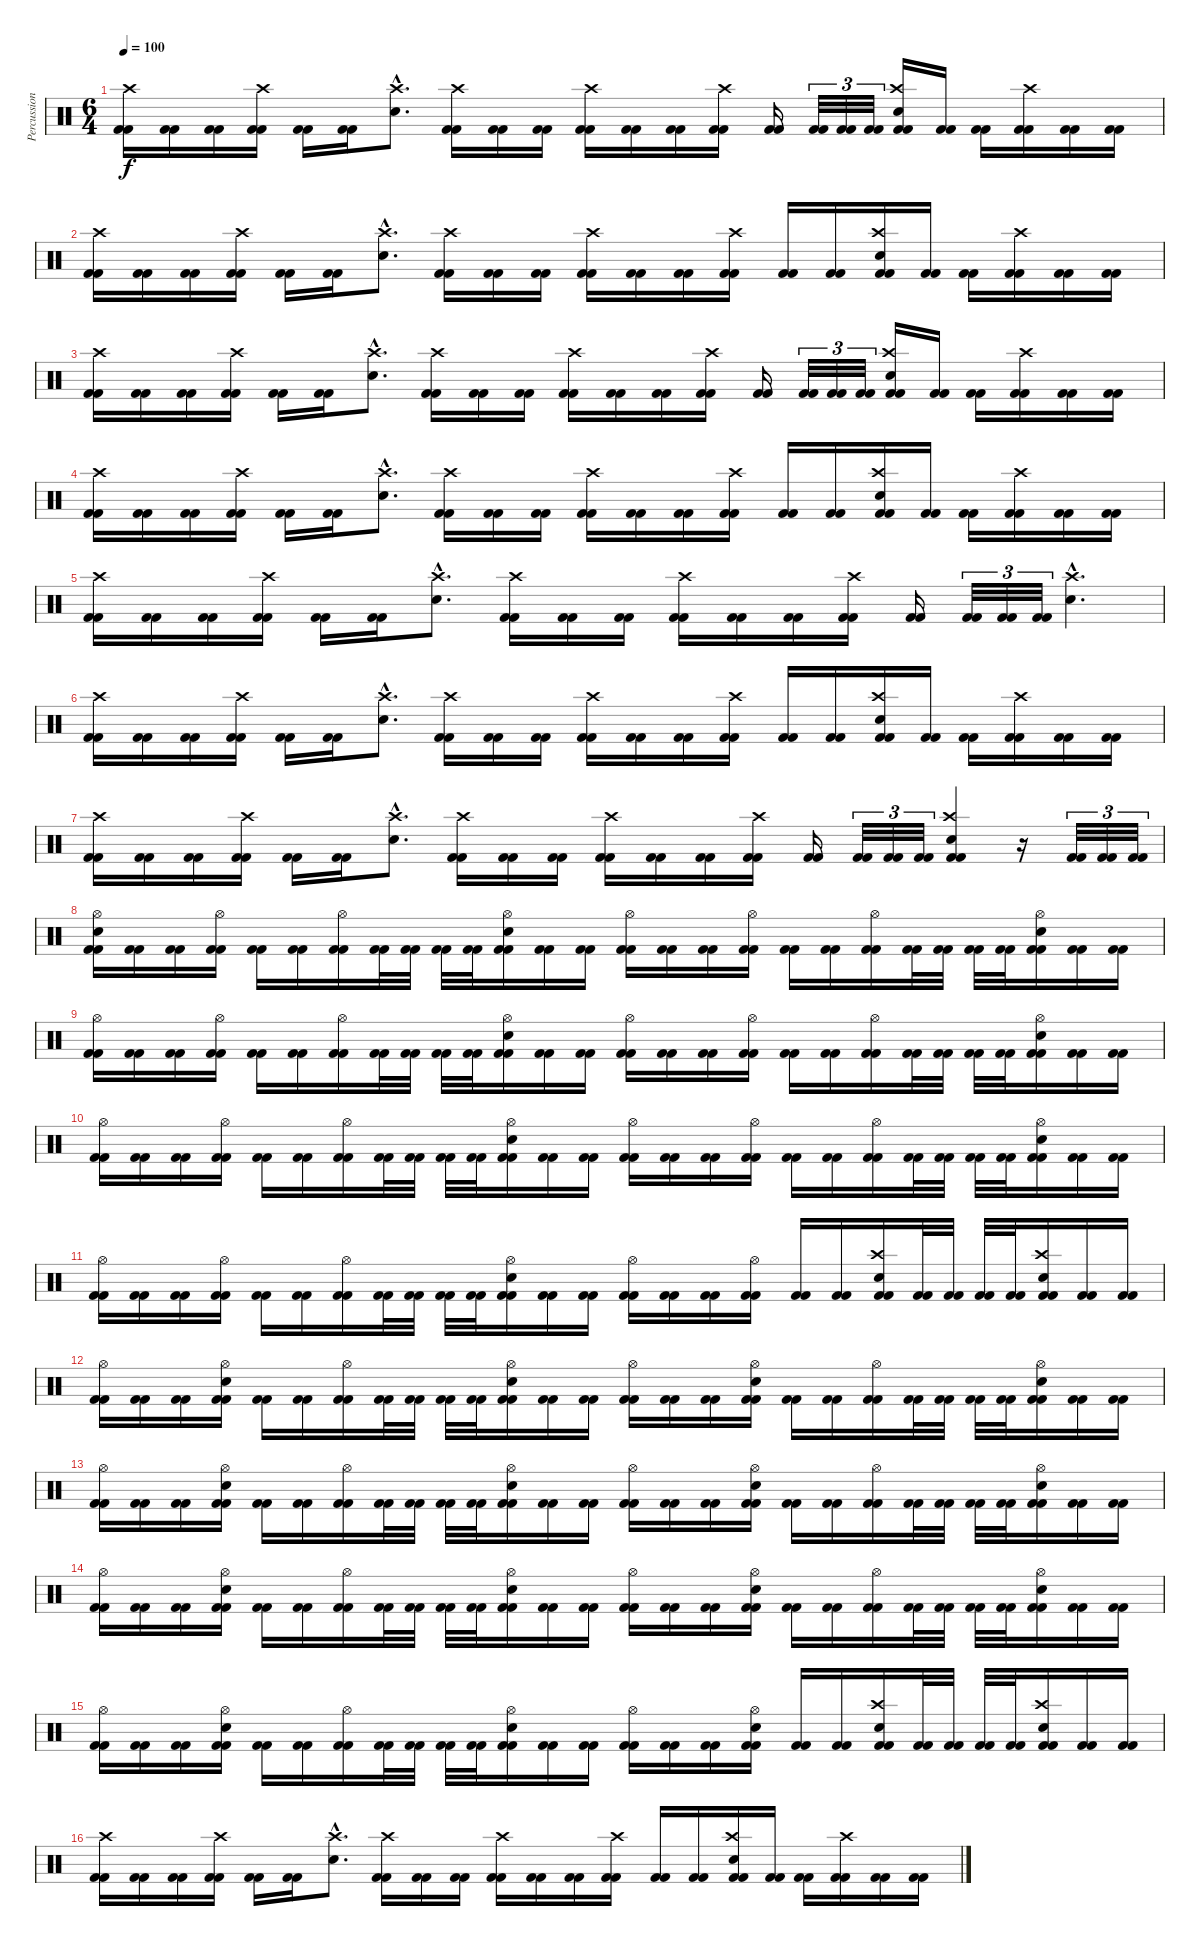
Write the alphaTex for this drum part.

\track ("Percussion" "Percussion") {instrument percussion}
\staff {score}
\articulation defaults
\ts (6 4)
\tempo 100
\clef neutral
\ks c
("Kick (hit) 2" "Kick (hit) 2" "Crash high (hit)").16{dy f} ("Kick (hit) 2" "Kick (hit) 2").16 ("Kick (hit) 2" "Kick (hit) 2").16 ("Kick (hit) 2" "Kick (hit) 2" "Crash high (hit)").16 ("Kick (hit) 2" "Kick (hit) 2").16 ("Kick (hit) 2" "Kick (hit) 2").16 ("Electric Snare (hit)"{hac} "Crash high (hit)"{hac}).8{d} ("Kick (hit) 2" "Kick (hit) 2" "Crash high (hit)").16 ("Kick (hit) 2" "Kick (hit) 2").16 ("Kick (hit) 2" "Kick (hit) 2").16 ("Kick (hit) 2" "Kick (hit) 2" "Crash high (hit)").16 ("Kick (hit) 2" "Kick (hit) 2").16 ("Kick (hit) 2" "Kick (hit) 2").16 ("Kick (hit) 2" "Kick (hit) 2" "Crash high (hit)").16 ("Kick (hit) 2" "Kick (hit) 2").16 ("Kick (hit) 2" "Kick (hit) 2").32{tu (3 2)} ("Kick (hit) 2" "Kick (hit) 2").32{tu (3 2)} ("Kick (hit) 2" "Kick (hit) 2").32{tu (3 2)} ("Kick (hit) 2" "Kick (hit) 2" "Electric Snare (hit)" "Crash high (hit)").16 ("Kick (hit) 2" "Kick (hit) 2").16 ("Kick (hit) 2" "Kick (hit) 2").16 ("Kick (hit) 2" "Kick (hit) 2" "Crash high (hit)").16 ("Kick (hit) 2" "Kick (hit) 2").16 ("Kick (hit) 2" "Kick (hit) 2").16 |
("Kick (hit) 2" "Kick (hit) 2" "Crash high (hit)").16 ("Kick (hit) 2" "Kick (hit) 2").16 ("Kick (hit) 2" "Kick (hit) 2").16 ("Kick (hit) 2" "Kick (hit) 2" "Crash high (hit)").16 ("Kick (hit) 2" "Kick (hit) 2").16 ("Kick (hit) 2" "Kick (hit) 2").16 ("Electric Snare (hit)"{hac} "Crash high (hit)"{hac}).8{d} ("Kick (hit) 2" "Kick (hit) 2" "Crash high (hit)").16 ("Kick (hit) 2" "Kick (hit) 2").16 ("Kick (hit) 2" "Kick (hit) 2").16 ("Kick (hit) 2" "Kick (hit) 2" "Crash high (hit)").16 ("Kick (hit) 2" "Kick (hit) 2").16 ("Kick (hit) 2" "Kick (hit) 2").16 ("Kick (hit) 2" "Kick (hit) 2" "Crash high (hit)").16 ("Kick (hit) 2" "Kick (hit) 2").16 ("Kick (hit) 2" "Kick (hit) 2").16 ("Kick (hit) 2" "Kick (hit) 2" "Electric Snare (hit)" "Crash high (hit)").16 ("Kick (hit) 2" "Kick (hit) 2").16 ("Kick (hit) 2" "Kick (hit) 2").16 ("Kick (hit) 2" "Kick (hit) 2" "Crash high (hit)").16 ("Kick (hit) 2" "Kick (hit) 2").16 ("Kick (hit) 2" "Kick (hit) 2").16 |
("Kick (hit) 2" "Kick (hit) 2" "Crash high (hit)").16 ("Kick (hit) 2" "Kick (hit) 2").16 ("Kick (hit) 2" "Kick (hit) 2").16 ("Kick (hit) 2" "Kick (hit) 2" "Crash high (hit)").16 ("Kick (hit) 2" "Kick (hit) 2").16 ("Kick (hit) 2" "Kick (hit) 2").16 ("Electric Snare (hit)"{hac} "Crash high (hit)"{hac}).8{d} ("Kick (hit) 2" "Kick (hit) 2" "Crash high (hit)").16 ("Kick (hit) 2" "Kick (hit) 2").16 ("Kick (hit) 2" "Kick (hit) 2").16 ("Kick (hit) 2" "Kick (hit) 2" "Crash high (hit)").16 ("Kick (hit) 2" "Kick (hit) 2").16 ("Kick (hit) 2" "Kick (hit) 2").16 ("Kick (hit) 2" "Kick (hit) 2" "Crash high (hit)").16 ("Kick (hit) 2" "Kick (hit) 2").16 ("Kick (hit) 2" "Kick (hit) 2").32{tu (3 2)} ("Kick (hit) 2" "Kick (hit) 2").32{tu (3 2)} ("Kick (hit) 2" "Kick (hit) 2").32{tu (3 2)} ("Kick (hit) 2" "Kick (hit) 2" "Electric Snare (hit)" "Crash high (hit)").16 ("Kick (hit) 2" "Kick (hit) 2").16 ("Kick (hit) 2" "Kick (hit) 2").16 ("Kick (hit) 2" "Kick (hit) 2" "Crash high (hit)").16 ("Kick (hit) 2" "Kick (hit) 2").16 ("Kick (hit) 2" "Kick (hit) 2").16 |
("Kick (hit) 2" "Kick (hit) 2" "Crash high (hit)").16 ("Kick (hit) 2" "Kick (hit) 2").16 ("Kick (hit) 2" "Kick (hit) 2").16 ("Kick (hit) 2" "Kick (hit) 2" "Crash high (hit)").16 ("Kick (hit) 2" "Kick (hit) 2").16 ("Kick (hit) 2" "Kick (hit) 2").16 ("Electric Snare (hit)"{hac} "Crash high (hit)"{hac}).8{d} ("Kick (hit) 2" "Kick (hit) 2" "Crash high (hit)").16 ("Kick (hit) 2" "Kick (hit) 2").16 ("Kick (hit) 2" "Kick (hit) 2").16 ("Kick (hit) 2" "Kick (hit) 2" "Crash high (hit)").16 ("Kick (hit) 2" "Kick (hit) 2").16 ("Kick (hit) 2" "Kick (hit) 2").16 ("Kick (hit) 2" "Kick (hit) 2" "Crash high (hit)").16 ("Kick (hit) 2" "Kick (hit) 2").16 ("Kick (hit) 2" "Kick (hit) 2").16 ("Kick (hit) 2" "Kick (hit) 2" "Electric Snare (hit)" "Crash high (hit)").16 ("Kick (hit) 2" "Kick (hit) 2").16 ("Kick (hit) 2" "Kick (hit) 2").16 ("Kick (hit) 2" "Kick (hit) 2" "Crash high (hit)").16 ("Kick (hit) 2" "Kick (hit) 2").16 ("Kick (hit) 2" "Kick (hit) 2").16 |
("Kick (hit) 2" "Kick (hit) 2" "Crash high (hit)").16 ("Kick (hit) 2" "Kick (hit) 2").16 ("Kick (hit) 2" "Kick (hit) 2").16 ("Kick (hit) 2" "Kick (hit) 2" "Crash high (hit)").16 ("Kick (hit) 2" "Kick (hit) 2").16 ("Kick (hit) 2" "Kick (hit) 2").16 ("Electric Snare (hit)"{hac} "Crash high (hit)"{hac}).8{d} ("Kick (hit) 2" "Kick (hit) 2" "Crash high (hit)").16 ("Kick (hit) 2" "Kick (hit) 2").16 ("Kick (hit) 2" "Kick (hit) 2").16 ("Kick (hit) 2" "Kick (hit) 2" "Crash high (hit)").16 ("Kick (hit) 2" "Kick (hit) 2").16 ("Kick (hit) 2" "Kick (hit) 2").16 ("Kick (hit) 2" "Kick (hit) 2" "Crash high (hit)").16 ("Kick (hit) 2" "Kick (hit) 2").16 ("Kick (hit) 2" "Kick (hit) 2").32{tu (3 2)} ("Kick (hit) 2" "Kick (hit) 2").32{tu (3 2)} ("Kick (hit) 2" "Kick (hit) 2").32{tu (3 2)} ("Electric Snare (hit)"{hac} "Crash high (hit)"{hac}).4{d} |
("Kick (hit) 2" "Kick (hit) 2" "Crash high (hit)").16 ("Kick (hit) 2" "Kick (hit) 2").16 ("Kick (hit) 2" "Kick (hit) 2").16 ("Kick (hit) 2" "Kick (hit) 2" "Crash high (hit)").16 ("Kick (hit) 2" "Kick (hit) 2").16 ("Kick (hit) 2" "Kick (hit) 2").16 ("Electric Snare (hit)"{hac} "Crash high (hit)"{hac}).8{d} ("Kick (hit) 2" "Kick (hit) 2" "Crash high (hit)").16 ("Kick (hit) 2" "Kick (hit) 2").16 ("Kick (hit) 2" "Kick (hit) 2").16 ("Kick (hit) 2" "Kick (hit) 2" "Crash high (hit)").16 ("Kick (hit) 2" "Kick (hit) 2").16 ("Kick (hit) 2" "Kick (hit) 2").16 ("Kick (hit) 2" "Kick (hit) 2" "Crash high (hit)").16 ("Kick (hit) 2" "Kick (hit) 2").16 ("Kick (hit) 2" "Kick (hit) 2").16 ("Kick (hit) 2" "Kick (hit) 2" "Electric Snare (hit)" "Crash high (hit)").16 ("Kick (hit) 2" "Kick (hit) 2").16 ("Kick (hit) 2" "Kick (hit) 2").16 ("Kick (hit) 2" "Kick (hit) 2" "Crash high (hit)").16 ("Kick (hit) 2" "Kick (hit) 2").16 ("Kick (hit) 2" "Kick (hit) 2").16 |
("Kick (hit) 2" "Kick (hit) 2" "Crash high (hit)").16 ("Kick (hit) 2" "Kick (hit) 2").16 ("Kick (hit) 2" "Kick (hit) 2").16 ("Kick (hit) 2" "Kick (hit) 2" "Crash high (hit)").16 ("Kick (hit) 2" "Kick (hit) 2").16 ("Kick (hit) 2" "Kick (hit) 2").16 ("Electric Snare (hit)"{hac} "Crash high (hit)"{hac}).8{d} ("Kick (hit) 2" "Kick (hit) 2" "Crash high (hit)").16 ("Kick (hit) 2" "Kick (hit) 2").16 ("Kick (hit) 2" "Kick (hit) 2").16 ("Kick (hit) 2" "Kick (hit) 2" "Crash high (hit)").16 ("Kick (hit) 2" "Kick (hit) 2").16 ("Kick (hit) 2" "Kick (hit) 2").16 ("Kick (hit) 2" "Kick (hit) 2" "Crash high (hit)").16 ("Kick (hit) 2" "Kick (hit) 2").16 ("Kick (hit) 2" "Kick (hit) 2").32{tu (3 2)} ("Kick (hit) 2" "Kick (hit) 2").32{tu (3 2)} ("Kick (hit) 2" "Kick (hit) 2").32{tu (3 2)} ("Kick (hit) 2" "Kick (hit) 2" "Electric Snare (hit)" "Crash high (hit)").4 r.16 ("Kick (hit) 2" "Kick (hit) 2").32{tu (3 2)} ("Kick (hit) 2" "Kick (hit) 2").32{tu (3 2)} ("Kick (hit) 2" "Kick (hit) 2").32{tu (3 2)} |
("Kick (hit) 2" "Kick (hit) 2" "Electric Snare (hit)" "Hi-Hat (open)").16 ("Kick (hit) 2" "Kick (hit) 2").16 ("Kick (hit) 2" "Kick (hit) 2").16 ("Kick (hit) 2" "Kick (hit) 2" "Hi-Hat (open)").16 ("Kick (hit) 2" "Kick (hit) 2").16 ("Kick (hit) 2" "Kick (hit) 2").16 ("Kick (hit) 2" "Kick (hit) 2" "Hi-Hat (open)").16 ("Kick (hit) 2" "Kick (hit) 2").32 ("Kick (hit) 2" "Kick (hit) 2").32 ("Kick (hit) 2" "Kick (hit) 2").32 ("Kick (hit) 2" "Kick (hit) 2").32 ("Kick (hit) 2" "Kick (hit) 2" "Electric Snare (hit)" "Hi-Hat (open)").16 ("Kick (hit) 2" "Kick (hit) 2").16 ("Kick (hit) 2" "Kick (hit) 2").16 ("Kick (hit) 2" "Kick (hit) 2" "Hi-Hat (open)").16 ("Kick (hit) 2" "Kick (hit) 2").16 ("Kick (hit) 2" "Kick (hit) 2").16 ("Kick (hit) 2" "Kick (hit) 2" "Hi-Hat (open)").16 ("Kick (hit) 2" "Kick (hit) 2").16 ("Kick (hit) 2" "Kick (hit) 2").16 ("Kick (hit) 2" "Kick (hit) 2" "Hi-Hat (open)").16 ("Kick (hit) 2" "Kick (hit) 2").32 ("Kick (hit) 2" "Kick (hit) 2").32 ("Kick (hit) 2" "Kick (hit) 2").32 ("Kick (hit) 2" "Kick (hit) 2").32 ("Kick (hit) 2" "Kick (hit) 2" "Electric Snare (hit)" "Hi-Hat (open)").16 ("Kick (hit) 2" "Kick (hit) 2").16 ("Kick (hit) 2" "Kick (hit) 2").16 |
("Kick (hit) 2" "Kick (hit) 2" "Hi-Hat (open)").16 ("Kick (hit) 2" "Kick (hit) 2").16 ("Kick (hit) 2" "Kick (hit) 2").16 ("Kick (hit) 2" "Kick (hit) 2" "Hi-Hat (open)").16 ("Kick (hit) 2" "Kick (hit) 2").16 ("Kick (hit) 2" "Kick (hit) 2").16 ("Kick (hit) 2" "Kick (hit) 2" "Hi-Hat (open)").16 ("Kick (hit) 2" "Kick (hit) 2").32 ("Kick (hit) 2" "Kick (hit) 2").32 ("Kick (hit) 2" "Kick (hit) 2").32 ("Kick (hit) 2" "Kick (hit) 2").32 ("Kick (hit) 2" "Kick (hit) 2" "Electric Snare (hit)" "Hi-Hat (open)").16 ("Kick (hit) 2" "Kick (hit) 2").16 ("Kick (hit) 2" "Kick (hit) 2").16 ("Kick (hit) 2" "Kick (hit) 2" "Hi-Hat (open)").16 ("Kick (hit) 2" "Kick (hit) 2").16 ("Kick (hit) 2" "Kick (hit) 2").16 ("Kick (hit) 2" "Kick (hit) 2" "Hi-Hat (open)").16 ("Kick (hit) 2" "Kick (hit) 2").16 ("Kick (hit) 2" "Kick (hit) 2").16 ("Kick (hit) 2" "Kick (hit) 2" "Hi-Hat (open)").16 ("Kick (hit) 2" "Kick (hit) 2").32 ("Kick (hit) 2" "Kick (hit) 2").32 ("Kick (hit) 2" "Kick (hit) 2").32 ("Kick (hit) 2" "Kick (hit) 2").32 ("Kick (hit) 2" "Kick (hit) 2" "Electric Snare (hit)" "Hi-Hat (open)").16 ("Kick (hit) 2" "Kick (hit) 2").16 ("Kick (hit) 2" "Kick (hit) 2").16 |
("Kick (hit) 2" "Kick (hit) 2" "Hi-Hat (open)").16 ("Kick (hit) 2" "Kick (hit) 2").16 ("Kick (hit) 2" "Kick (hit) 2").16 ("Kick (hit) 2" "Kick (hit) 2" "Hi-Hat (open)").16 ("Kick (hit) 2" "Kick (hit) 2").16 ("Kick (hit) 2" "Kick (hit) 2").16 ("Kick (hit) 2" "Kick (hit) 2" "Hi-Hat (open)").16 ("Kick (hit) 2" "Kick (hit) 2").32 ("Kick (hit) 2" "Kick (hit) 2").32 ("Kick (hit) 2" "Kick (hit) 2").32 ("Kick (hit) 2" "Kick (hit) 2").32 ("Kick (hit) 2" "Kick (hit) 2" "Electric Snare (hit)" "Hi-Hat (open)").16 ("Kick (hit) 2" "Kick (hit) 2").16 ("Kick (hit) 2" "Kick (hit) 2").16 ("Kick (hit) 2" "Kick (hit) 2" "Hi-Hat (open)").16 ("Kick (hit) 2" "Kick (hit) 2").16 ("Kick (hit) 2" "Kick (hit) 2").16 ("Kick (hit) 2" "Kick (hit) 2" "Hi-Hat (open)").16 ("Kick (hit) 2" "Kick (hit) 2").16 ("Kick (hit) 2" "Kick (hit) 2").16 ("Kick (hit) 2" "Kick (hit) 2" "Hi-Hat (open)").16 ("Kick (hit) 2" "Kick (hit) 2").32 ("Kick (hit) 2" "Kick (hit) 2").32 ("Kick (hit) 2" "Kick (hit) 2").32 ("Kick (hit) 2" "Kick (hit) 2").32 ("Kick (hit) 2" "Kick (hit) 2" "Electric Snare (hit)" "Hi-Hat (open)").16 ("Kick (hit) 2" "Kick (hit) 2").16 ("Kick (hit) 2" "Kick (hit) 2").16 |
("Kick (hit) 2" "Kick (hit) 2" "Hi-Hat (open)").16 ("Kick (hit) 2" "Kick (hit) 2").16 ("Kick (hit) 2" "Kick (hit) 2").16 ("Kick (hit) 2" "Kick (hit) 2" "Hi-Hat (open)").16 ("Kick (hit) 2" "Kick (hit) 2").16 ("Kick (hit) 2" "Kick (hit) 2").16 ("Kick (hit) 2" "Kick (hit) 2" "Hi-Hat (open)").16 ("Kick (hit) 2" "Kick (hit) 2").32 ("Kick (hit) 2" "Kick (hit) 2").32 ("Kick (hit) 2" "Kick (hit) 2").32 ("Kick (hit) 2" "Kick (hit) 2").32 ("Kick (hit) 2" "Kick (hit) 2" "Electric Snare (hit)" "Hi-Hat (open)").16 ("Kick (hit) 2" "Kick (hit) 2").16 ("Kick (hit) 2" "Kick (hit) 2").16 ("Kick (hit) 2" "Kick (hit) 2" "Hi-Hat (open)").16 ("Kick (hit) 2" "Kick (hit) 2").16 ("Kick (hit) 2" "Kick (hit) 2").16 ("Kick (hit) 2" "Kick (hit) 2" "Hi-Hat (open)").16 ("Kick (hit) 2" "Kick (hit) 2").16 ("Kick (hit) 2" "Kick (hit) 2").16 ("Kick (hit) 2" "Kick (hit) 2" "Electric Snare (hit)" "Crash high (hit)").16 ("Kick (hit) 2" "Kick (hit) 2").32 ("Kick (hit) 2" "Kick (hit) 2").32 ("Kick (hit) 2" "Kick (hit) 2").32 ("Kick (hit) 2" "Kick (hit) 2").32 ("Kick (hit) 2" "Kick (hit) 2" "Electric Snare (hit)" "Crash high (hit)").16 ("Kick (hit) 2" "Kick (hit) 2").16 ("Kick (hit) 2" "Kick (hit) 2").16 |
("Kick (hit) 2" "Kick (hit) 2" "Hi-Hat (open)").16 ("Kick (hit) 2" "Kick (hit) 2").16 ("Kick (hit) 2" "Kick (hit) 2").16 ("Kick (hit) 2" "Kick (hit) 2" "Electric Snare (hit)" "Hi-Hat (open)").16 ("Kick (hit) 2" "Kick (hit) 2").16 ("Kick (hit) 2" "Kick (hit) 2").16 ("Kick (hit) 2" "Kick (hit) 2" "Hi-Hat (open)").16 ("Kick (hit) 2" "Kick (hit) 2").32 ("Kick (hit) 2" "Kick (hit) 2").32 ("Kick (hit) 2" "Kick (hit) 2").32 ("Kick (hit) 2" "Kick (hit) 2").32 ("Kick (hit) 2" "Kick (hit) 2" "Electric Snare (hit)" "Hi-Hat (open)").16 ("Kick (hit) 2" "Kick (hit) 2").16 ("Kick (hit) 2" "Kick (hit) 2").16 ("Kick (hit) 2" "Kick (hit) 2" "Hi-Hat (open)").16 ("Kick (hit) 2" "Kick (hit) 2").16 ("Kick (hit) 2" "Kick (hit) 2").16 ("Kick (hit) 2" "Kick (hit) 2" "Electric Snare (hit)" "Hi-Hat (open)").16 ("Kick (hit) 2" "Kick (hit) 2").16 ("Kick (hit) 2" "Kick (hit) 2").16 ("Kick (hit) 2" "Kick (hit) 2" "Hi-Hat (open)").16 ("Kick (hit) 2" "Kick (hit) 2").32 ("Kick (hit) 2" "Kick (hit) 2").32 ("Kick (hit) 2" "Kick (hit) 2").32 ("Kick (hit) 2" "Kick (hit) 2").32 ("Kick (hit) 2" "Kick (hit) 2" "Electric Snare (hit)" "Hi-Hat (open)").16 ("Kick (hit) 2" "Kick (hit) 2").16 ("Kick (hit) 2" "Kick (hit) 2").16 |
("Kick (hit) 2" "Kick (hit) 2" "Hi-Hat (open)").16 ("Kick (hit) 2" "Kick (hit) 2").16 ("Kick (hit) 2" "Kick (hit) 2").16 ("Kick (hit) 2" "Kick (hit) 2" "Electric Snare (hit)" "Hi-Hat (open)").16 ("Kick (hit) 2" "Kick (hit) 2").16 ("Kick (hit) 2" "Kick (hit) 2").16 ("Kick (hit) 2" "Kick (hit) 2" "Hi-Hat (open)").16 ("Kick (hit) 2" "Kick (hit) 2").32 ("Kick (hit) 2" "Kick (hit) 2").32 ("Kick (hit) 2" "Kick (hit) 2").32 ("Kick (hit) 2" "Kick (hit) 2").32 ("Kick (hit) 2" "Kick (hit) 2" "Electric Snare (hit)" "Hi-Hat (open)").16 ("Kick (hit) 2" "Kick (hit) 2").16 ("Kick (hit) 2" "Kick (hit) 2").16 ("Kick (hit) 2" "Kick (hit) 2" "Hi-Hat (open)").16 ("Kick (hit) 2" "Kick (hit) 2").16 ("Kick (hit) 2" "Kick (hit) 2").16 ("Kick (hit) 2" "Kick (hit) 2" "Electric Snare (hit)" "Hi-Hat (open)").16 ("Kick (hit) 2" "Kick (hit) 2").16 ("Kick (hit) 2" "Kick (hit) 2").16 ("Kick (hit) 2" "Kick (hit) 2" "Hi-Hat (open)").16 ("Kick (hit) 2" "Kick (hit) 2").32 ("Kick (hit) 2" "Kick (hit) 2").32 ("Kick (hit) 2" "Kick (hit) 2").32 ("Kick (hit) 2" "Kick (hit) 2").32 ("Kick (hit) 2" "Kick (hit) 2" "Electric Snare (hit)" "Hi-Hat (open)").16 ("Kick (hit) 2" "Kick (hit) 2").16 ("Kick (hit) 2" "Kick (hit) 2").16 |
("Kick (hit) 2" "Kick (hit) 2" "Hi-Hat (open)").16 ("Kick (hit) 2" "Kick (hit) 2").16 ("Kick (hit) 2" "Kick (hit) 2").16 ("Kick (hit) 2" "Kick (hit) 2" "Electric Snare (hit)" "Hi-Hat (open)").16 ("Kick (hit) 2" "Kick (hit) 2").16 ("Kick (hit) 2" "Kick (hit) 2").16 ("Kick (hit) 2" "Kick (hit) 2" "Hi-Hat (open)").16 ("Kick (hit) 2" "Kick (hit) 2").32 ("Kick (hit) 2" "Kick (hit) 2").32 ("Kick (hit) 2" "Kick (hit) 2").32 ("Kick (hit) 2" "Kick (hit) 2").32 ("Kick (hit) 2" "Kick (hit) 2" "Electric Snare (hit)" "Hi-Hat (open)").16 ("Kick (hit) 2" "Kick (hit) 2").16 ("Kick (hit) 2" "Kick (hit) 2").16 ("Kick (hit) 2" "Kick (hit) 2" "Hi-Hat (open)").16 ("Kick (hit) 2" "Kick (hit) 2").16 ("Kick (hit) 2" "Kick (hit) 2").16 ("Kick (hit) 2" "Kick (hit) 2" "Electric Snare (hit)" "Hi-Hat (open)").16 ("Kick (hit) 2" "Kick (hit) 2").16 ("Kick (hit) 2" "Kick (hit) 2").16 ("Kick (hit) 2" "Kick (hit) 2" "Hi-Hat (open)").16 ("Kick (hit) 2" "Kick (hit) 2").32 ("Kick (hit) 2" "Kick (hit) 2").32 ("Kick (hit) 2" "Kick (hit) 2").32 ("Kick (hit) 2" "Kick (hit) 2").32 ("Kick (hit) 2" "Kick (hit) 2" "Electric Snare (hit)" "Hi-Hat (open)").16 ("Kick (hit) 2" "Kick (hit) 2").16 ("Kick (hit) 2" "Kick (hit) 2").16 |
("Kick (hit) 2" "Kick (hit) 2" "Hi-Hat (open)").16 ("Kick (hit) 2" "Kick (hit) 2").16 ("Kick (hit) 2" "Kick (hit) 2").16 ("Kick (hit) 2" "Kick (hit) 2" "Electric Snare (hit)" "Hi-Hat (open)").16 ("Kick (hit) 2" "Kick (hit) 2").16 ("Kick (hit) 2" "Kick (hit) 2").16 ("Kick (hit) 2" "Kick (hit) 2" "Hi-Hat (open)").16 ("Kick (hit) 2" "Kick (hit) 2").32 ("Kick (hit) 2" "Kick (hit) 2").32 ("Kick (hit) 2" "Kick (hit) 2").32 ("Kick (hit) 2" "Kick (hit) 2").32 ("Kick (hit) 2" "Kick (hit) 2" "Electric Snare (hit)" "Hi-Hat (open)").16 ("Kick (hit) 2" "Kick (hit) 2").16 ("Kick (hit) 2" "Kick (hit) 2").16 ("Kick (hit) 2" "Kick (hit) 2" "Hi-Hat (open)").16 ("Kick (hit) 2" "Kick (hit) 2").16 ("Kick (hit) 2" "Kick (hit) 2").16 ("Kick (hit) 2" "Kick (hit) 2" "Electric Snare (hit)" "Hi-Hat (open)").16 ("Kick (hit) 2" "Kick (hit) 2").16 ("Kick (hit) 2" "Kick (hit) 2").16 ("Kick (hit) 2" "Kick (hit) 2" "Electric Snare (hit)" "Crash high (hit)").16 ("Kick (hit) 2" "Kick (hit) 2").32 ("Kick (hit) 2" "Kick (hit) 2").32 ("Kick (hit) 2" "Kick (hit) 2").32 ("Kick (hit) 2" "Kick (hit) 2").32 ("Kick (hit) 2" "Kick (hit) 2" "Electric Snare (hit)" "Crash high (hit)").16 ("Kick (hit) 2" "Kick (hit) 2").16 ("Kick (hit) 2" "Kick (hit) 2").16 |
("Kick (hit) 2" "Kick (hit) 2" "Crash high (hit)").16 ("Kick (hit) 2" "Kick (hit) 2").16 ("Kick (hit) 2" "Kick (hit) 2").16 ("Kick (hit) 2" "Kick (hit) 2" "Crash high (hit)").16 ("Kick (hit) 2" "Kick (hit) 2").16 ("Kick (hit) 2" "Kick (hit) 2").16 ("Electric Snare (hit)"{hac} "Crash high (hit)"{hac}).8{d} ("Kick (hit) 2" "Kick (hit) 2" "Crash high (hit)").16 ("Kick (hit) 2" "Kick (hit) 2").16 ("Kick (hit) 2" "Kick (hit) 2").16 ("Kick (hit) 2" "Kick (hit) 2" "Crash high (hit)").16 ("Kick (hit) 2" "Kick (hit) 2").16 ("Kick (hit) 2" "Kick (hit) 2").16 ("Kick (hit) 2" "Kick (hit) 2" "Crash high (hit)").16 ("Kick (hit) 2" "Kick (hit) 2").16 ("Kick (hit) 2" "Kick (hit) 2").16 ("Kick (hit) 2" "Kick (hit) 2" "Electric Snare (hit)" "Crash high (hit)").16 ("Kick (hit) 2" "Kick (hit) 2").16 ("Kick (hit) 2" "Kick (hit) 2").16 ("Kick (hit) 2" "Kick (hit) 2" "Crash high (hit)").16 ("Kick (hit) 2" "Kick (hit) 2").16 ("Kick (hit) 2" "Kick (hit) 2").16
